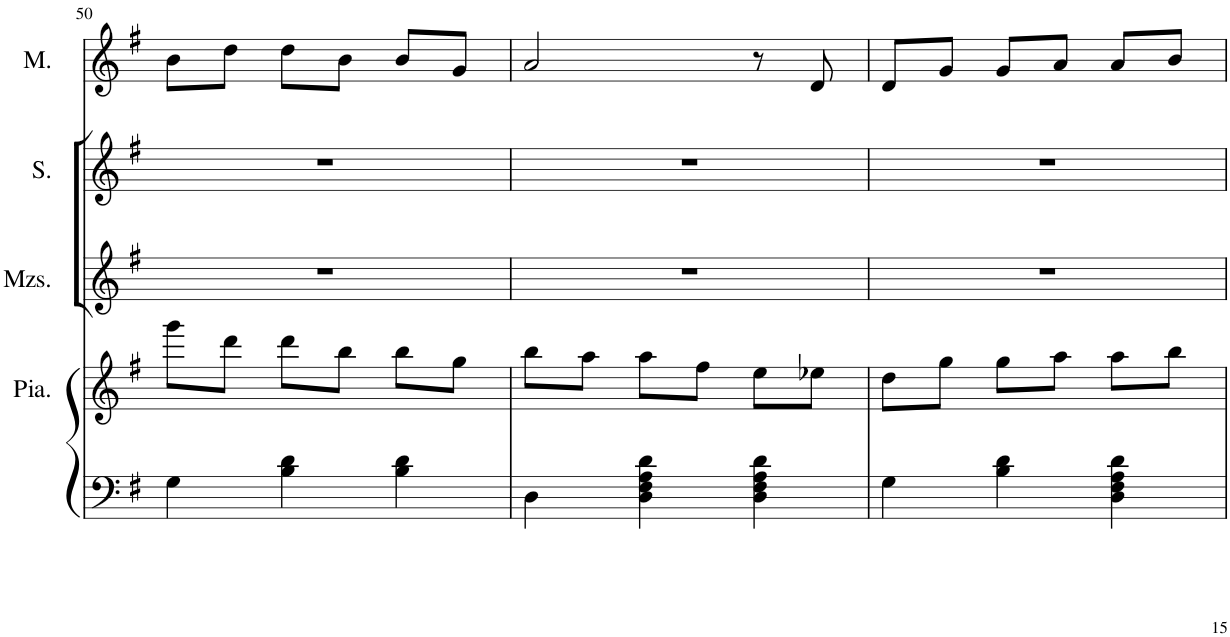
**kern	**kern	**kern	**kern	**kern
*part5	*part4	*part3	*part2	*part1
*staff5	*staff4	*staff3	*staff2	*staff1
*I"Piano	*I"Piano	*I"Mezzo-soprano	*I"Soprano	*I"Mariette
*	*I'Pia.	*I'Mzs.	*I'S.	*I'M.
!!LO:PB:g=z
*clefF4	*clefG2	*clefG2	*clefG2	*clefG2
*	*	*	*	*Trd1c2
*k[f#]	*k[f#]	*k[f#]	*k[f#]	*k[f#]
*M3/4	*M3/4	*M3/4	*M3/4	*M3/4
=50	=50	=50	=50	=50
4G\	8ggg\L	2.r	2.r	8b\L
.	8ddd\J	.	.	8dd\J
4B\ 4d\	8ddd\L	.	.	8dd\L
.	8bb\J	.	.	8b\J
4B\ 4d\	8bb\L	.	.	8b/L
.	8gg\J	.	.	8g/J
=51	=51	=51	=51	=51
4D\	8bb\L	2.r	2.r	2a/
.	8aa\J	.	.	.
4D\ 4F#\ 4A\ 4d\	8aa\L	.	.	.
.	8ff#\J	.	.	.
4D\ 4F#\ 4A\ 4d\	8ee\L	.	.	8r
.	8ee-X\J	.	.	8d/
=52	=52	=52	=52	=52
4G\	8dd\L	2.r	2.r	8d/L
.	8gg\J	.	.	8g/J
4B\ 4d\	8gg\L	.	.	8g/L
.	8aa\J	.	.	8a/J
4D\ 4F#\ 4A\ 4d\	8aa\L	.	.	8a/L
.	8bb\J	.	.	8b/J
=	=	=	=	=
*-	*-	*-	*-	*-
